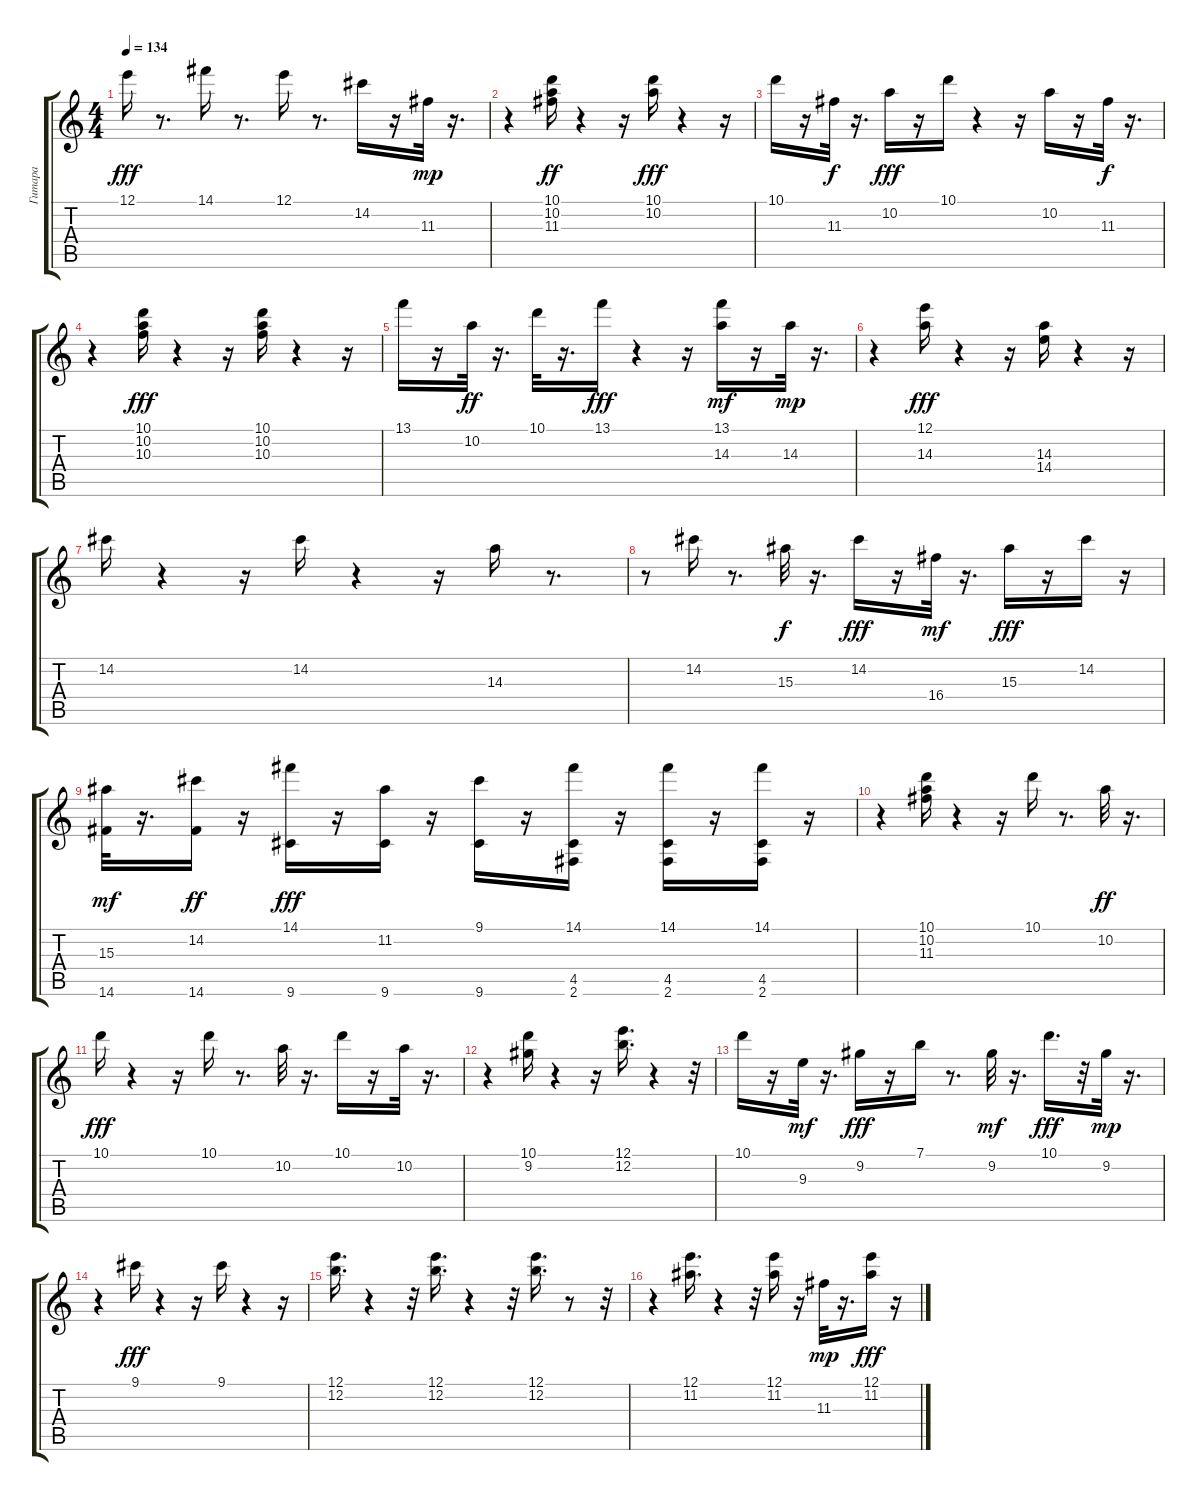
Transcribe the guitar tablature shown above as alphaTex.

\track ("Гитара" "Гитара") {instrument electricguitarmuted}
\staff {score tabs}
\tuning (E4 B3 G3 D3 A2 E2) {hide}
\ts (4 4)
\tempo 134
\clef g2
\ks c
12.1.16{dy fff} r.8{d} 14.1.16 r.8{d} 12.1.16 r.8{d} 14.2.16 r.16 11.3.32{dy mp} r.16{d} |
r.4 (10.1 10.2 11.3).16{dy ff} r.4 r.16 (10.1 10.2).16{dy fff} r.4 r.16 |
10.1.16 r.16 11.3.32{dy f} r.16{d} 10.2.16{dy fff} r.16 10.1.16 r.4 r.16 10.2.16 r.16 11.3.32{dy f} r.16{d} |
r.4 (10.1 10.2 10.3).16{dy fff} r.4 r.16 (10.1 10.2 10.3).16 r.4 r.16 |
13.1.16 r.16 10.2.32{dy ff} r.16{d} 10.1.32 r.16{d} 13.1.16{dy fff} r.4 r.16 (13.1 14.3).16{dy mf} r.16 14.3.32{dy mp} r.16{d} |
r.4 (12.1 14.3).16{dy fff} r.4 r.16 (14.3 14.4).16 r.4 r.16 |
14.2.16 r.4 r.16 14.2.16 r.4 r.16 14.3.16 r.8{d} |
r.8 14.2.16 r.8{d} 15.3.32{dy f} r.16{d} 14.2.16{dy fff} r.16 16.4.32{dy mf} r.16{d} 15.3.16{dy fff} r.16 14.2.16 r.16 |
(15.3 14.6).32{dy mf} r.16{d} (14.2 14.6).16{dy ff} r.16 (14.1 9.6).16{dy fff} r.16 (11.2 9.6).16 r.16 (9.1 9.6).16 r.16 (14.1 4.5 2.6).16 r.16 (14.1 4.5 2.6).16 r.16 (14.1 4.5 2.6).16 r.16 |
r.4 (10.1 10.2 11.3).16 r.4 r.16 10.1.16 r.8{d} 10.2.32{dy ff} r.16{d} |
10.1.16{dy fff} r.4 r.16 10.1.16 r.8{d} 10.2.32 r.16{d} 10.1.16 r.16 10.2.32 r.16{d} |
r.4 (10.1 9.2).16 r.4 r.16 (12.1 12.2).16{d} r.4 r.32 |
10.1.16 r.16 9.3.32{dy mf} r.16{d} 9.2.16{dy fff} r.16 7.1.16 r.8{d} 9.2.32{dy mf} r.16{d} 10.1.16{d dy fff} r.32 9.2.32{dy mp} r.16{d} |
r.4 9.1.16{dy fff} r.4 r.16 9.1.16 r.4 r.16 |
(12.1 12.2).16{d} r.4 r.32 (12.1 12.2).16{d} r.4 r.32 (12.1 12.2).16{d} r.8 r.32 |
r.4 (12.1 11.2).16{d} r.4 r.32 (12.1 11.2).16 r.16 11.3.32{dy mp} r.16{d} (12.1 11.2).16{dy fff} r.16
